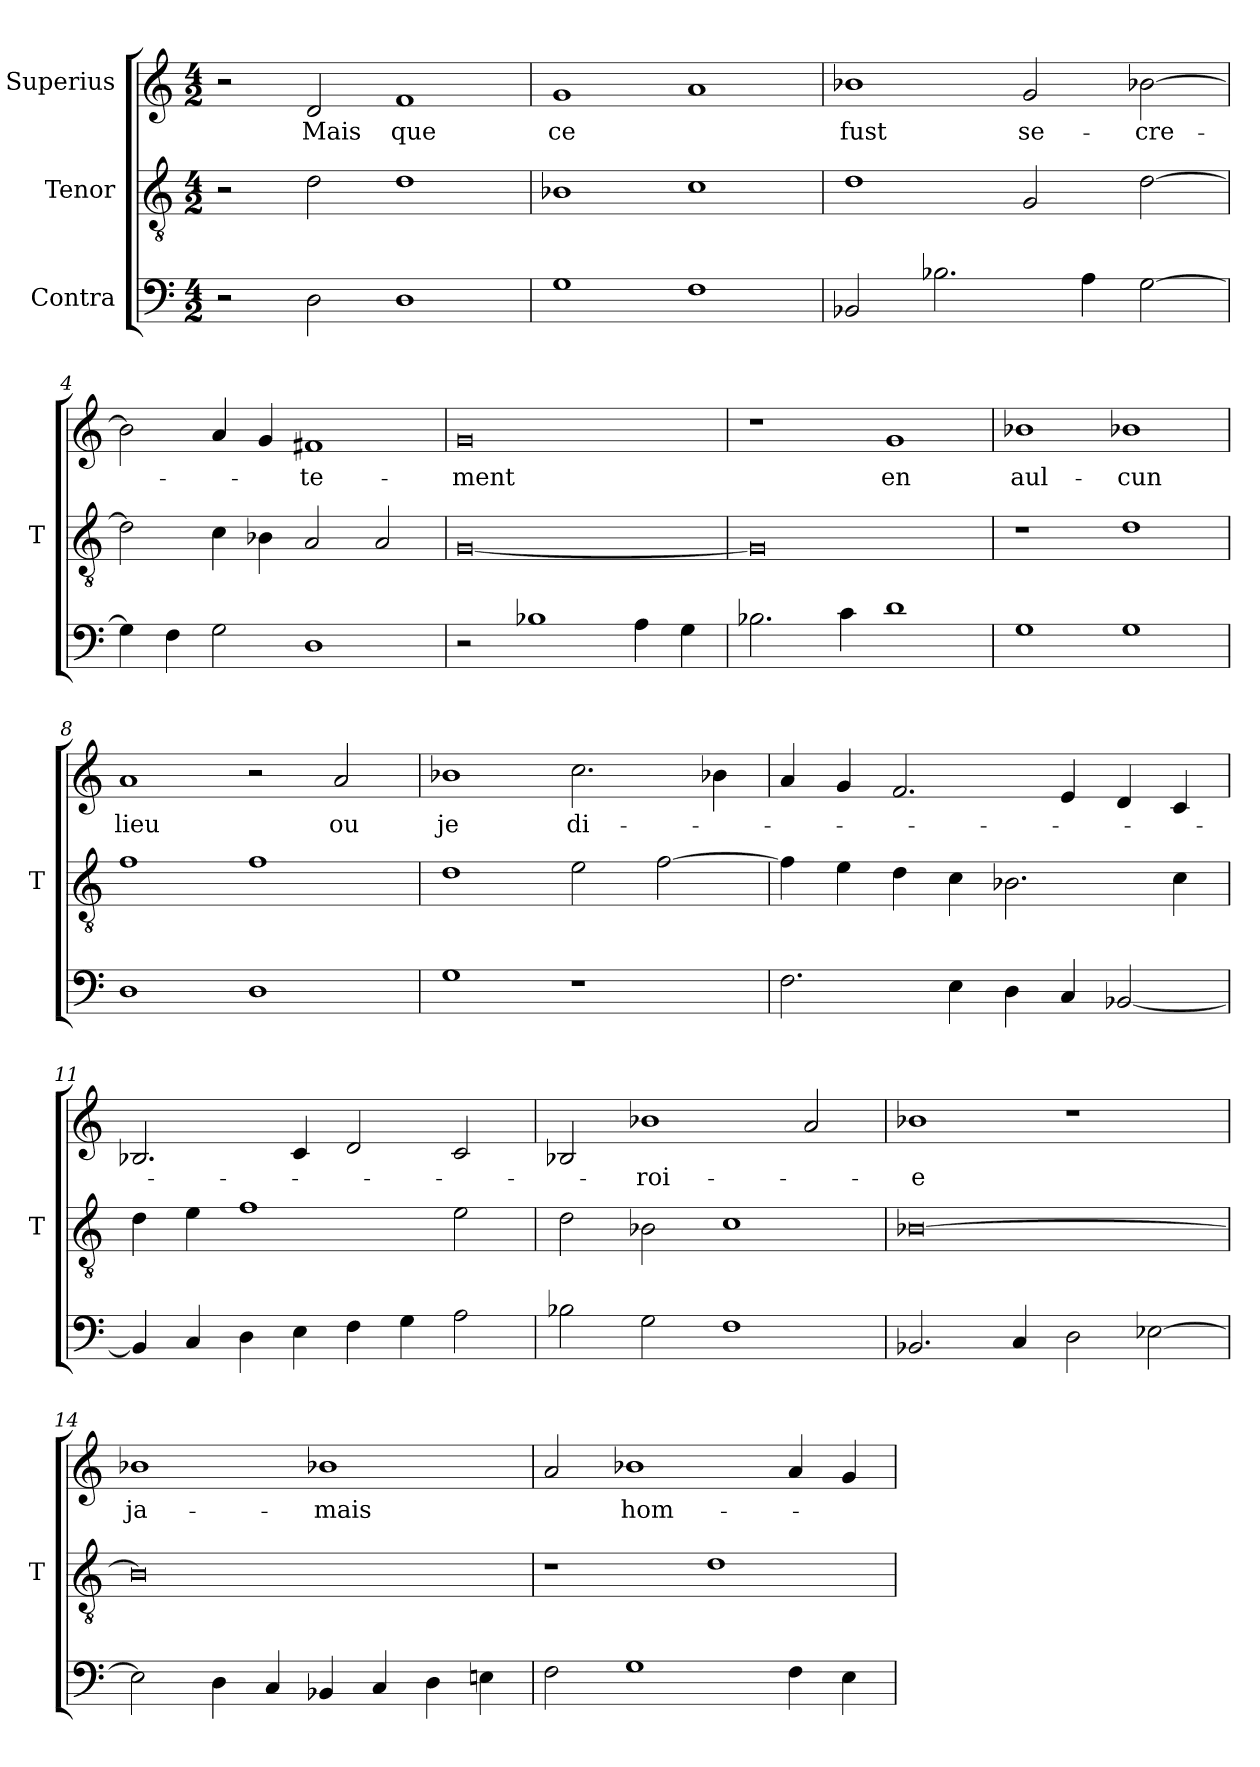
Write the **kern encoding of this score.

**kern	**kern	**kern	**text
*part3	*part2	*part1	*part1
*staff3	*staff2	*staff1	*staff1
*I"Contra	*I"Tenor	*I"Superius	*
*	*I'T	*	*
*clefF4	*clefGv2	*clefG2	*
*M4/2	*M4/2	*M4/2	*
=1	=1	=1	=1
2r	2r	2r	.
2D	2d	2d	-Mais
1D	1d	1f	-que
=2	=2	=2	=2
1G	1B-X	1g	-ce
1F	1c	1a	.
=3	=3	=3	=3
2BB-X	1d	1b-X	-fust
2.B-X	.	.	.
.	2G	2g	se-
4A	.	.	.
[2G	[2d	[2b-X	-cre-
=4	=4	=4	=4
4G]	2d]	2b-]	.
4F	.	.	.
2G	4c	4a	.
.	4B-X	4g	.
1D	2A	1f#X	-te-
.	2A	.	.
=5	=5	=5	=5
2r	[0G	0g	-ment
1B-X	.	.	.
4A	.	.	.
4G	.	.	.
=6	=6	=6	=6
2.B-X	0G]	1r	.
4c	.	.	.
1d	.	1g	-en
=7	=7	=7	=7
1G	1r	1b-X	aul-
1G	1d	1b-X	-cun
=8	=8	=8	=8
1D	1f	1a	-lieu
1D	1f	2r	.
.	.	2a	-ou
=9	=9	=9	=9
1G	1d	1b-X	-je
1r	2e	2.cc	di-
.	[2f	.	.
.	.	4b-X	.
=10	=10	=10	=10
2.F	4f]	4a	.
.	4e	4g	.
.	4d	2.f	.
4E	4c	.	.
4D	2.B-X	.	.
4C	.	4e	.
[2BB-X	.	4d	.
.	4c	4c	.
=11	=11	=11	=11
4BB-]	4d	2.B-X	.
4C	4e	.	.
4D	1f	.	.
4E	.	4c	.
4F	.	2d	.
4G	.	.	.
2A	2e	2c	.
=12	=12	=12	=12
2B-X	2d	2B-X	.
2G	2B-X	1b-X	-roi-
1F	1c	.	.
.	.	2a	.
=13	=13	=13	=13
2.BB-X	[0B-X	1b-X	-e
4C	.	.	.
2D	.	1r	.
[2E-X	.	.	.
=14	=14	=14	=14
2E-]	0B-]	1b-X	ja-
4D	.	.	.
4C	.	.	.
4BB-X	.	1b-X	-mais
4C	.	.	.
4D	.	.	.
4E	.	.	.
=15	=15	=15	=15
2F	1r	2a	.
1G	.	1b-X	hom-
.	1d	.	.
4F	.	4a	.
4E	.	4g	.
=	=	=	=
*-	*-	*-	*-
